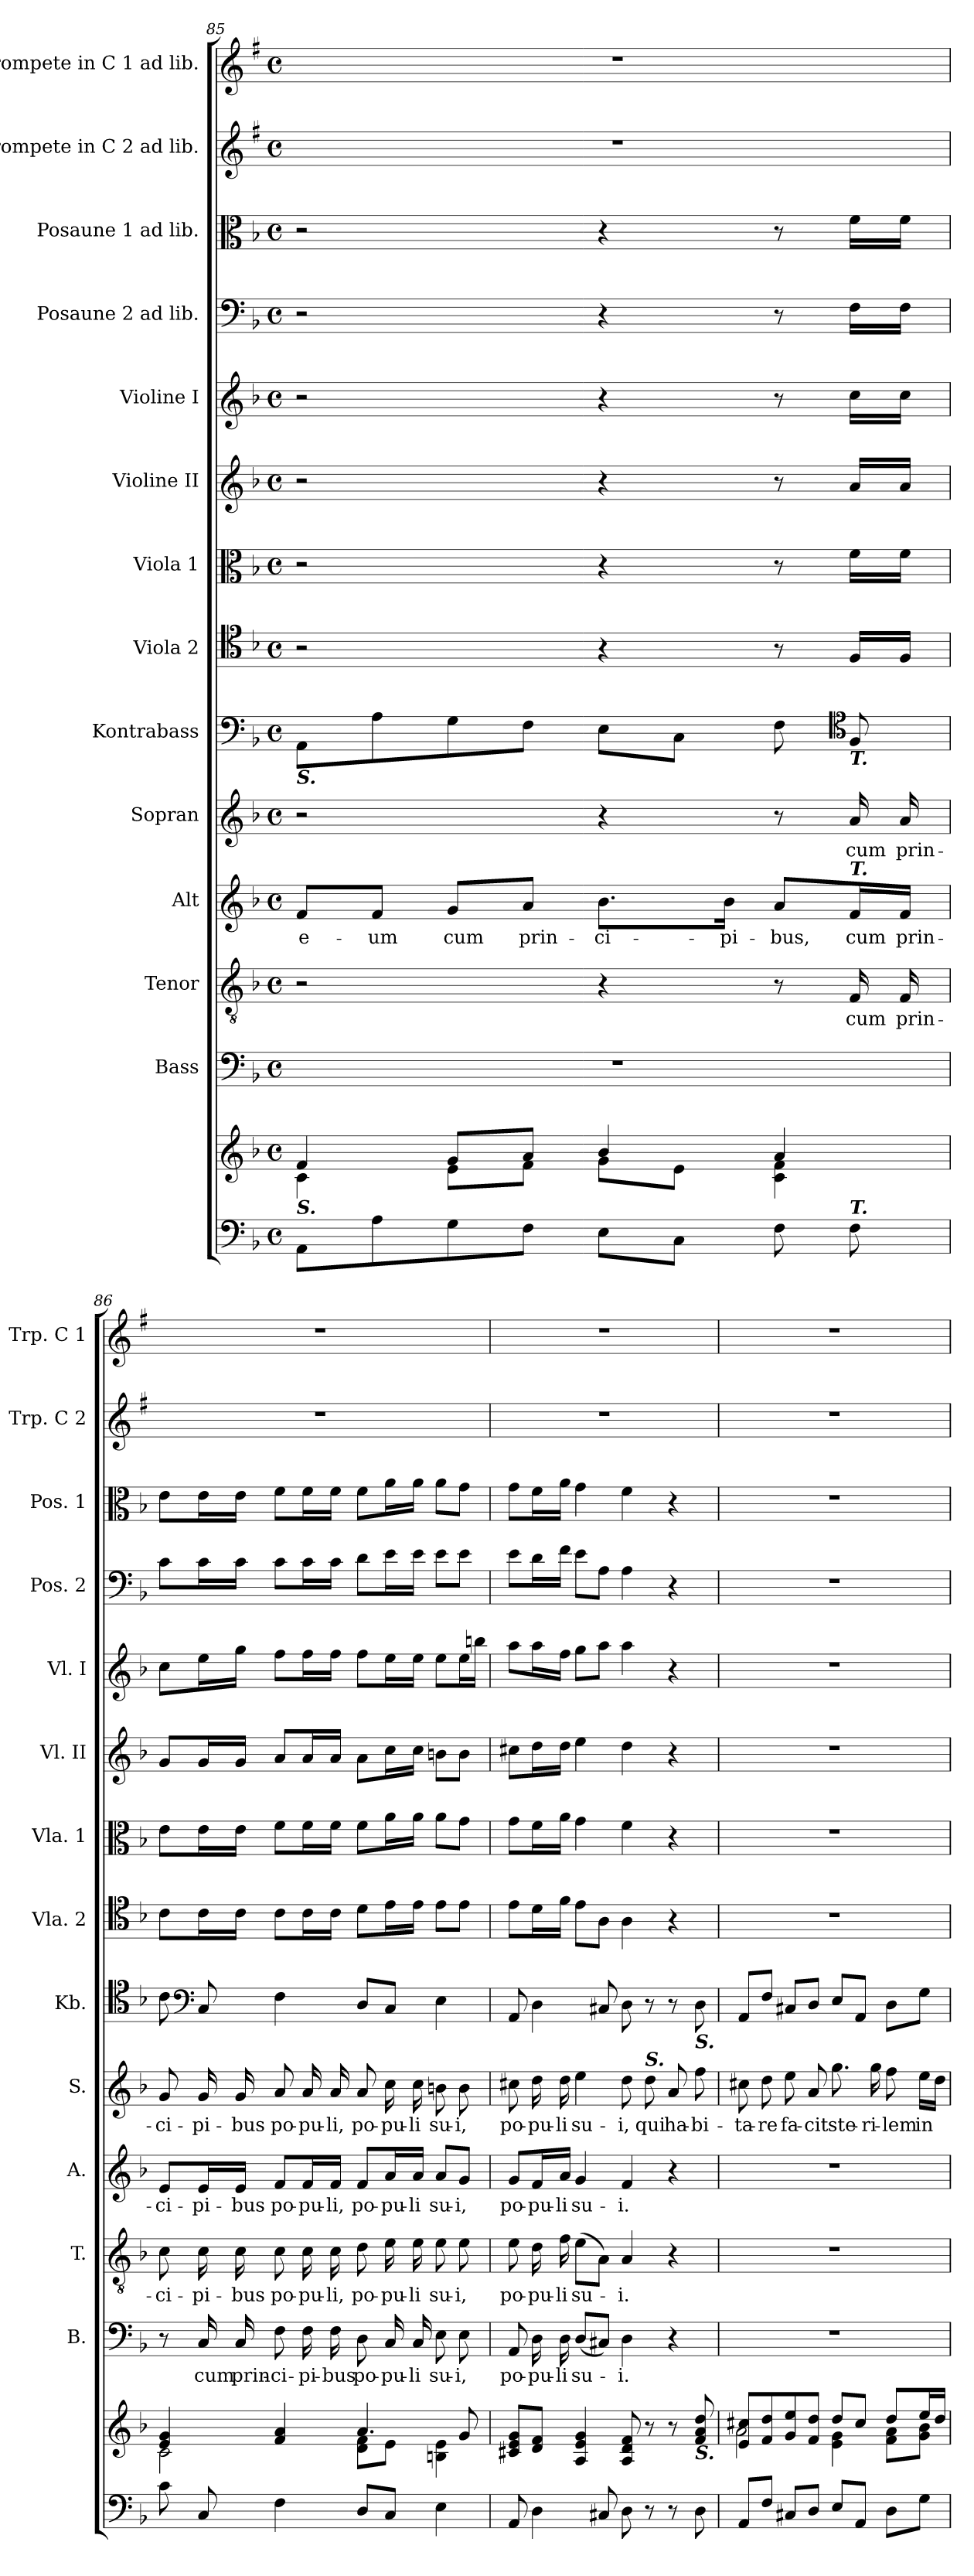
**kern	**kern	**kern	**text	**kern	**text	**kern	**text	**kern	**text	**kern	**kern	**kern	**kern	**kern	**kern	**kern	**kern	**kern
*part14	*part14	*part13	*part13	*part12	*part12	*part11	*part11	*part10	*part10	*part9	*part8	*part7	*part6	*part5	*part4	*part3	*part2	*part1
*staff15	*staff14	*staff13	*staff13	*staff12	*staff12	*staff11	*staff11	*staff10	*staff10	*staff9	*staff8	*staff7	*staff6	*staff5	*staff4	*staff3	*staff2	*staff1
*	*	*I"Bass	*	*I"Tenor	*	*I"Alt	*	*I"Sopran	*	*I"Kontrabass	*I"Viola 2	*I"Viola 1	*I"Violine II	*I"Violine I	*I"Posaune 2 ad lib.	*I"Posaune 1 ad lib.	*I"Trompete in C 2 ad lib.	*I"Trompete in C 1 ad lib.
*	*	*I'B.	*	*I'T.	*	*I'A.	*	*I'S.	*	*I'Kb.	*I'Vla. 2	*I'Vla. 1	*I'Vl. II	*I'Vl. I	*I'Pos. 2	*I'Pos. 1	*I'Trp. C 2	*I'Trp. C 1
*clefF4	*clefG2	*clefF4	*	*clefGv2	*	*clefG2	*	*clefG2	*	*clefF4	*clefC4	*clefC3	*clefG2	*clefG2	*clefF4	*clefC3	*clefG2	*clefG2
*	*	*	*	*	*	*	*	*	*	*ITrd7c12	*	*	*	*	*	*	*ITrd1c2	*ITrd1c2
*k[b-]	*k[b-]	*k[b-]	*	*k[b-]	*	*k[b-]	*	*k[b-]	*	*k[b-]	*k[b-]	*k[b-]	*k[b-]	*k[b-]	*k[b-]	*k[b-]	*k[b-]	*k[b-]
*F:	*F:	*F:	*	*F:	*	*F:	*	*F:	*	*F:	*F:	*F:	*F:	*F:	*F:	*F:	*F:	*F:
*M4/4	*M4/4	*M4/4	*	*M4/4	*	*M4/4	*	*M4/4	*	*M4/4	*M4/4	*M4/4	*M4/4	*M4/4	*M4/4	*M4/4	*M4/4	*M4/4
*met(c)	*met(c)	*met(c)	*	*met(c)	*	*met(c)	*	*met(c)	*	*met(c)	*met(c)	*met(c)	*met(c)	*met(c)	*met(c)	*met(c)	*met(c)	*met(c)
=85	=85	=85	=85	=85	=85	=85	=85	=85	=85	=85	=85	=85	=85	=85	=85	=85	=85	=85
*	*^	*	*	*	*	*	*	*	*	*	*	*	*	*	*	*	*	*
!	!	!	!	!	!	!	!	!	!	!	!LO:TX:b:Bi:t=S.	!	!	!	!	!	!	!	!
!	!LO:TX:b:Bi:t=S.	!	!	!	!	!	!	!	!	!	!	!	!	!	!	!	!	!	!
!	!	!	!	!	!	!	!	!LO:LY:b	!	!	!	!	!	!	!	!	!	!	!
8AA\L	4f/	4c\	1r	.	2r	.	8f/L	e-	2r	.	8AAA\L	2r	2r	2r	2r	2r	2r	1r	1r
!	!	!	!	!	!	!	!	!LO:LY:b	!	!	!	!	!	!	!	!	!	!	!
8A\	.	.	.	.	.	.	8f/J	-um	.	.	8AA\	.	.	.	.	.	.	.	.
!	!	!	!	!	!	!	!	!LO:LY:b	!	!	!	!	!	!	!	!	!	!	!
8G\	8g/L	8e\L	.	.	.	.	8g/L	cum	.	.	8GG\	.	.	.	.	.	.	.	.
!	!	!	!	!	!	!	!	!LO:LY:b	!	!	!	!	!	!	!	!	!	!	!
8F\J	8a/J	8f\J	.	.	.	.	8a/J	prin-	.	.	8FF\J	.	.	.	.	.	.	.	.
!	!	!	!	!	!	!	!	!LO:LY:b	!	!	!	!	!	!	!	!	!	!	!
8E\L	4b-/	8g\L	.	.	4r	.	8.b-\L	-ci-	4r	.	8EE\L	4r	4r	4r	4r	4r	4r	.	.
8C\J	.	8e\J	.	.	.	.	.	.	.	.	8CC\J	.	.	.	.	.	.	.	.
!	!	!	!	!	!	!	!	!LO:LY:b	!	!	!	!	!	!	!	!	!	!	!
.	.	.	.	.	.	.	16b-\Jk	-pi-	.	.	.	.	.	.	.	.	.	.	.
!	!	!	!	!	!	!	!	!LO:LY:b	!	!	!	!	!	!	!	!	!	!	!
8F\	4a/	4c\ 4f\	.	.	8r	.	8a/L	-bus,	8r	.	8FF\	8r	8r	8r	8r	8r	8r	.	.
*	*	*	*	*	*	*	*	*	*	*	*clefC4	*	*	*	*	*	*	*	*
!	!	!	!	!	!	!	!	!	!	!	!LO:TX:b:Bi:t=T.	!	!	!	!	!	!	!	!
!	!	!	!	!	!	!	!LO:TX:a:Bi:t=T.	!	!	!	!	!	!	!	!	!	!	!	!
!LO:TX:a:Bi:t=T.	!	!	!	!	!	!	!	!	!	!	!	!	!	!	!	!	!	!	!
!	!	!	!	!	!	!LO:LY:b	!	!LO:LY:b	!	!LO:LY:b	!	!	!	!	!	!	!	!	!
8F\	.	.	.	.	16F/	cum	16f/L	cum	16a/	cum	8FF/	16F/LL	16f\LL	16a/LL	16cc\LL	16F\LL	16f\LL	.	.
!	!	!	!	!	!	!LO:LY:b	!	!LO:LY:b	!	!LO:LY:b	!	!	!	!	!	!	!	!	!
.	.	.	.	.	16F/	prin-	16f/JJ	prin-	16a/	prin-	.	16F/JJ	16f\JJ	16a/JJ	16cc\JJ	16F\JJ	16f\JJ	.	.
!!LO:PB:g=z
=86	=86	=86	=86	=86	=86	=86	=86	=86	=86	=86	=86	=86	=86	=86	=86	=86	=86	=86	=86
!	!	!	!	!	!	!LO:LY:b	!	!LO:LY:b	!	!LO:LY:b	!	!	!	!	!	!	!	!	!
8c\	4e/ 4g/	2c\	8r	.	8c\	-ci-	8e/L	-ci-	8g/	-ci-	8C\	8c\L	8e\L	8g/L	8cc\L	8c\L	8e\L	1r	1r
*	*	*	*	*	*	*	*	*	*	*	*clefF4	*	*	*	*	*	*	*	*
!	!	!	!	!LO:LY:b	!	!LO:LY:b	!	!LO:LY:b	!	!LO:LY:b	!	!	!	!	!	!	!	!	!
8C/	.	.	16C/	cum	16c\	-pi-	16e/L	-pi-	16g/	-pi-	8CC/	16c\L	16e\L	16g/L	16ee\L	16c\L	16e\L	.	.
!	!	!	!	!LO:LY:b	!	!LO:LY:b	!	!LO:LY:b	!	!LO:LY:b	!	!	!	!	!	!	!	!	!
.	.	.	16C/	prin-	16c\	-bus	16e/JJ	-bus	16g/	-bus	.	16c\JJ	16e\JJ	16g/JJ	16gg\JJ	16c\JJ	16e\JJ	.	.
!	!	!	!	!LO:LY:b	!	!LO:LY:b	!	!LO:LY:b	!	!LO:LY:b	!	!	!	!	!	!	!	!	!
4F\	4f/ 4a/	.	8F\	-ci-	8c\	po-	8f/L	po-	8a/	po-	4FF\	8c\L	8f\L	8a/L	8ff\L	8c\L	8f\L	.	.
!	!	!	!	!LO:LY:b	!	!LO:LY:b	!	!LO:LY:b	!	!LO:LY:b	!	!	!	!	!	!	!	!	!
.	.	.	16F\	-pi-	16c\	-pu-	16f/L	-pu-	16a/	-pu-	.	16c\L	16f\L	16a/L	16ff\L	16c\L	16f\L	.	.
!	!	!	!	!LO:LY:b	!	!LO:LY:b	!	!LO:LY:b	!	!LO:LY:b	!	!	!	!	!	!	!	!	!
.	.	.	16F\	-bus	16c\	-li,	16f/JJ	-li,	16a/	-li,	.	16c\JJ	16f\JJ	16a/JJ	16ff\JJ	16c\JJ	16f\JJ	.	.
!	!	!	!	!LO:LY:b	!	!LO:LY:b	!	!LO:LY:b	!	!LO:LY:b	!	!	!	!	!	!	!	!	!
8D/L	4.a/	8d\ 8f\L	8D\	po-	8d\	po-	8f/L	po-	8a/	po-	8DD/L	8d\L	8f\L	8a\L	8ff\L	8d\L	8f\L	.	.
!	!	!	!	!LO:LY:b	!	!LO:LY:b	!	!LO:LY:b	!	!LO:LY:b	!	!	!	!	!	!	!	!	!
8C/J	.	8e\J	16C/	-pu-	16e\	-pu-	16a/L	-pu-	16cc\	-pu-	8CC/J	16e\L	16a\L	16cc\L	16ee\L	16e\L	16a\L	.	.
!	!	!	!	!LO:LY:b	!	!LO:LY:b	!	!LO:LY:b	!	!LO:LY:b	!	!	!	!	!	!	!	!	!
.	.	.	16C/	-li	16e\	-li	16a/JJ	-li	16cc\	-li	.	16e\JJ	16a\JJ	16cc\JJ	16ee\JJ	16e\JJ	16a\JJ	.	.
!	!	!	!	!LO:LY:b	!	!LO:LY:b	!	!LO:LY:b	!	!LO:LY:b	!	!	!	!	!	!	!	!	!
4E\	.	4Bn\ 4e\	8E\	su-	8e\	su-	8a/L	su-	8bn\	su-	4EE\	8e\L	8a\L	8bn\L	8ee\L	8e\L	8a\L	.	.
!	!	!	!	!LO:LY:b	!	!LO:LY:b	!	!LO:LY:b	!	!LO:LY:b	!	!	!	!	!	!	!	!	!
.	8g/	.	8E\	-i,	8e\	-i,	8g/J	-i,	8b\	-i,	.	8e\J	8g\J	8b\J	16ee\L	8e\J	8g\J	.	.
.	.	.	.	.	.	.	.	.	.	.	.	.	.	.	16bbn\JJ	.	.	.	.
*	*v	*v	*	*	*	*	*	*	*	*	*	*	*	*	*	*	*	*	*
=87	=87	=87	=87	=87	=87	=87	=87	=87	=87	=87	=87	=87	=87	=87	=87	=87	=87	=87
!	!	!	!LO:LY:b	!	!LO:LY:b	!	!LO:LY:b	!	!LO:LY:b	!	!	!	!	!	!	!	!	!
8AA/	8c#X/ 8e/ 8g/L	8AA/	po-	8e\	po-	8g/L	po-	8cc#X\	po-	8AAA/	8e\L	8g\L	8cc#X\L	8aa\L	8e\L	8g\L	1r	1r
!	!	!	!LO:LY:b	!	!LO:LY:b	!	!LO:LY:b	!	!LO:LY:b	!	!	!	!	!	!	!	!	!
4D\	8d/ 8f/J	16D\	-pu-	16d\	-pu-	16f/L	-pu-	16dd\	-pu-	4DD\	16d\L	16f\L	16dd\L	16aa\L	16d\L	16f\L	.	.
!	!	!	!LO:LY:b	!	!LO:LY:b	!	!LO:LY:b	!	!LO:LY:b	!	!	!	!	!	!	!	!	!
.	.	16D\	-li	16f\	-li	16a/JJ	-li	16dd\	-li	.	16f\JJ	16a\JJ	16dd\JJ	16ff\JJ	16f\JJ	16a\JJ	.	.
!	!	!	!LO:LY:b	!	!LO:LY:b	!	!LO:LY:b	!	!LO:LY:b	!	!	!	!	!	!	!	!	!
.	4A/ 4e/ 4g/	(<8D/L	su-	(>8e\L	su-	4g/	su-	4ee\	su-	.	8e\L	4g\	4ee\	8gg\L	8e\L	4g\	.	.
8C#X/	.	8C#X/J)	.	8A\J)	.	.	.	.	.	8CC#X/	8A\J	.	.	8aa\J	8A\J	.	.	.
!	!	!	!LO:LY:b	!	!LO:LY:b	!	!LO:LY:b	!	!LO:LY:b	!	!	!	!	!	!	!	!	!
8D\	8A/ 8d/ 8f/	4D\	-i.	4A/	-i.	4f/	-i.	8dd\	-i,	8DD\	4A\	4f\	4dd\	4aa\	4A\	4f\	.	.
!	!	!	!	!	!	!	!	!LO:TX:a:Bi:t=S.	!	!	!	!	!	!	!	!	!	!
!	!	!	!	!	!	!	!	!	!LO:LY:b	!	!	!	!	!	!	!	!	!
8r	8r	.	.	.	.	.	.	8dd\	qui	8r	.	.	.	.	.	.	.	.
!	!	!	!	!	!	!	!	!	!LO:LY:b	!	!	!	!	!	!	!	!	!
8r	8r	4r	.	4r	.	4r	.	8a/	ha-	8r	4r	4r	4r	4r	4r	4r	.	.
!	!	!	!	!	!	!	!	!	!	!LO:TX:b:Bi:t=S.	!	!	!	!	!	!	!	!
!	!LO:TX:b:Bi:t=S.	!	!	!	!	!	!	!	!	!	!	!	!	!	!	!	!	!
!	!	!	!	!	!	!	!	!	!LO:LY:b	!	!	!	!	!	!	!	!	!
8D\	8f/ 8a/ 8dd/	.	.	.	.	.	.	8ff\	-bi-	8DD\	.	.	.	.	.	.	.	.
=88	=88	=88	=88	=88	=88	=88	=88	=88	=88	=88	=88	=88	=88	=88	=88	=88	=88	=88
*	*^	*	*	*	*	*	*	*	*	*	*	*	*	*	*	*	*	*
!	!	!	!	!	!	!	!	!	!	!LO:LY:b	!	!	!	!	!	!	!	!	!
8AA/L	8e/ 8cc#X/L	2a\	1r	.	1r	.	1r	.	8cc#X\	-ta-	8AAA/L	1r	1r	1r	1r	1r	1r	1r	1r
!	!	!	!	!	!	!	!	!	!	!LO:LY:b	!	!	!	!	!	!	!	!	!
8F/J	8f/ 8dd/	.	.	.	.	.	.	.	8dd\	-re	8FF/J	.	.	.	.	.	.	.	.
!	!	!	!	!	!	!	!	!	!	!LO:LY:b	!	!	!	!	!	!	!	!	!
8C#X/L	8g/ 8ee/	.	.	.	.	.	.	.	8ee\	fa-	8CC#X/L	.	.	.	.	.	.	.	.
!	!	!	!	!	!	!	!	!	!	!LO:LY:b	!	!	!	!	!	!	!	!	!
8D/J	8f/ 8dd/J	.	.	.	.	.	.	.	8a/	-cit	8DD/J	.	.	.	.	.	.	.	.
!	!	!	!	!	!	!	!	!	!	!LO:LY:b	!	!	!	!	!	!	!	!	!
8E/L	8dd/L	4e\ 4g\	.	.	.	.	.	.	8.gg\	ste-	8EE/L	.	.	.	.	.	.	.	.
8AA/J	8cc#/J	.	.	.	.	.	.	.	.	.	8AAA/J	.	.	.	.	.	.	.	.
!	!	!	!	!	!	!	!	!	!	!LO:LY:b	!	!	!	!	!	!	!	!	!
.	.	.	.	.	.	.	.	.	16gg\	-ri-	.	.	.	.	.	.	.	.	.
!	!	!	!	!	!	!	!	!	!	!LO:LY:b	!	!	!	!	!	!	!	!	!
8D\L	8dd/L	8f\ 8a\L	.	.	.	.	.	.	8ff\	-lem	8DD\L	.	.	.	.	.	.	.	.
!	!	!	!	!	!	!	!	!	!	!LO:LY:b	!	!	!	!	!	!	!	!	!
8G\J	16ee/L	8g\ 8b-\J	.	.	.	.	.	.	16ee\LL	in	8GG\J	.	.	.	.	.	.	.	.
.	16dd/JJ	.	.	.	.	.	.	.	16dd\JJ	.	.	.	.	.	.	.	.	.	.
*	*v	*v	*	*	*	*	*	*	*	*	*	*	*	*	*	*	*	*	*
=	=	=	=	=	=	=	=	=	=	=	=	=	=	=	=	=	=	=
*-	*-	*-	*-	*-	*-	*-	*-	*-	*-	*-	*-	*-	*-	*-	*-	*-	*-	*-
